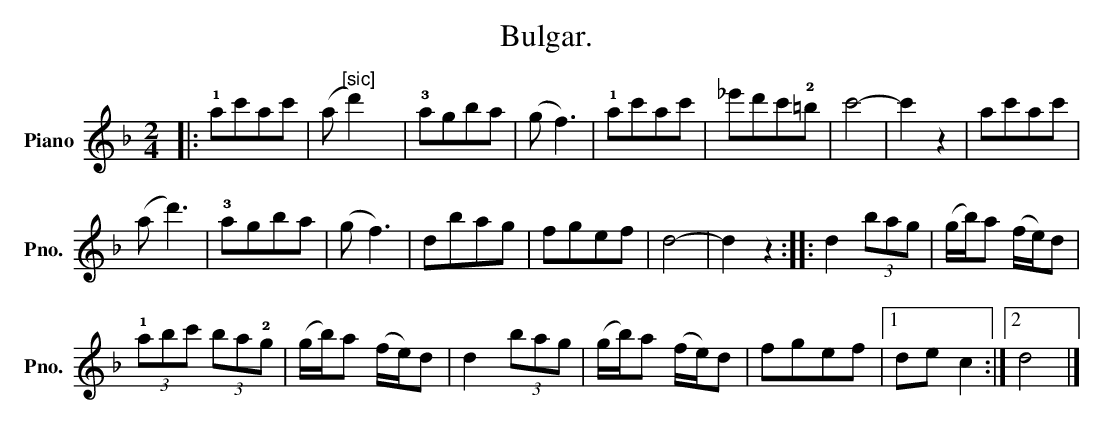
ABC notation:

X:1
T:Bulgar.
L:1/8
M:2/4
K:Dmin
V:1 treble nm="Piano" snm="Pno."
V:1
|: !1!ac'ac' | (a"^[sic]" d'2) x | !3!agba | (g f3) | !1!ac'ac' | _e'd'c'!2!=b | c'4- | c'2 z2 | %8
 ac'ac' |$ (a d'3) | !3!agba | (g f3) | dbag | fgef | d4- | d2 z2 :: d2 (3bag | (g/b/)a (f/e/)d |$ %18
 (3!1!abc' (3ba!2!g | (g/b/)a (f/e/)d | d2 (3bag | (g/b/)a (f/e/)d | fgef |1 de c2 :|2 d4 |] %25
